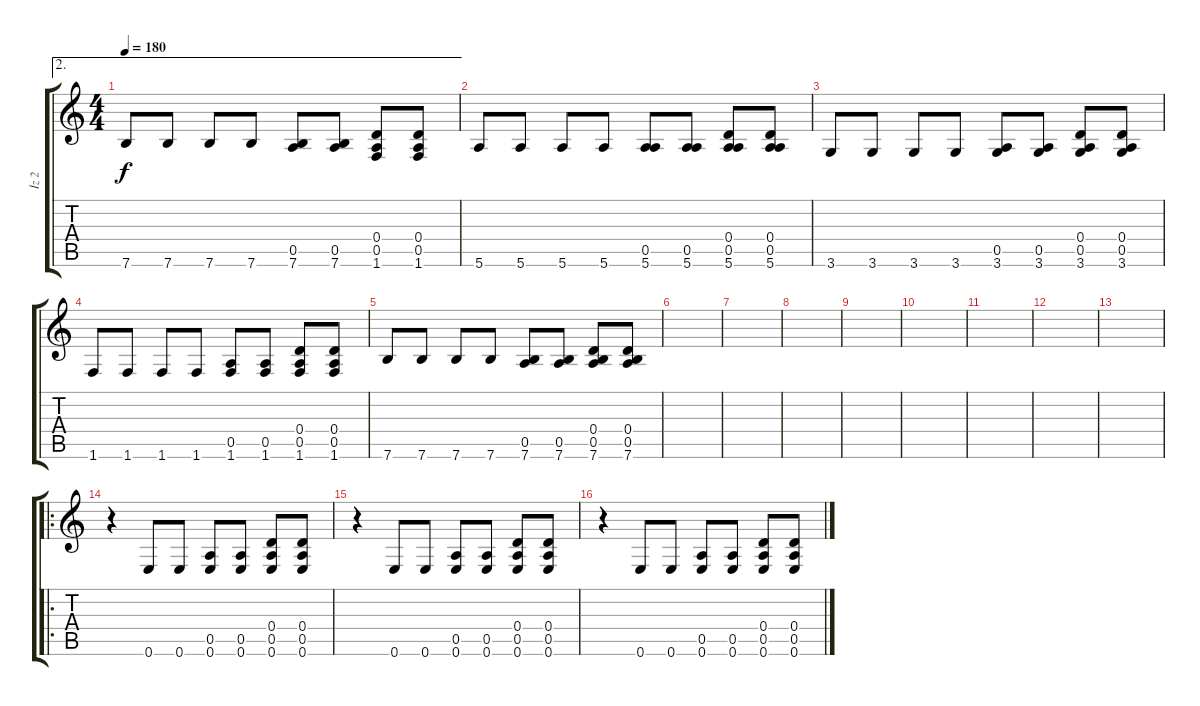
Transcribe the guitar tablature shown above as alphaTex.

\track ("İz 2" "İz 2") {instrument overdrivenguitar}
\staff {score tabs}
\tuning (E4 B3 G3 D3 A2 E2) {hide}
\ae 2
\ts (4 4)
\tempo 180
\clef g2
\ks c
7.6.8{dy f} 7.6.8 7.6.8 7.6.8 (0.5 7.6).8 (0.5 7.6).8 (0.4 0.5 1.6).8 (0.4 0.5 1.6).8 |
5.6.8 5.6.8 5.6.8 5.6.8 (0.5 5.6).8 (0.5 5.6).8 (0.4 0.5 5.6).8 (0.4 0.5 5.6).8 |
3.6.8 3.6.8 3.6.8 3.6.8 (0.5 3.6).8 (0.5 3.6).8 (0.4 0.5 3.6).8 (0.4 0.5 3.6).8 |
1.6.8 1.6.8 1.6.8 1.6.8 (0.5 1.6).8 (0.5 1.6).8 (0.4 0.5 1.6).8 (0.4 0.5 1.6).8 |
7.6.8 7.6.8 7.6.8 7.6.8 (0.5 7.6).8 (0.5 7.6).8 (0.4 0.5 7.6).8 (0.4 0.5 7.6).8 |
|
|
|
|
|
|
|
|
\ro
r.4 0.6.8 0.6.8 (0.5 0.6).8 (0.5 0.6).8 (0.4 0.5 0.6).8 (0.4 0.5 0.6).8 |
r.4 0.6.8 0.6.8 (0.5 0.6).8 (0.5 0.6).8 (0.4 0.5 0.6).8 (0.4 0.5 0.6).8 |
r.4 0.6.8 0.6.8 (0.5 0.6).8 (0.5 0.6).8 (0.4 0.5 0.6).8 (0.4 0.5 0.6).8
